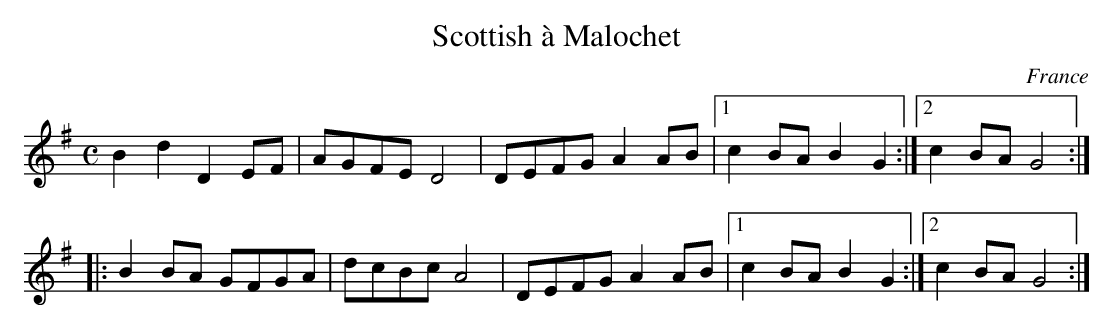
X:1
T:Scottish à Malochet
M:C
O:France
K:G major
B2d2D2EF|AGFED4|DEFGA2AB\
|1 c2BAB2G2:|2 c2BAG4::
B2BA GFGA|dcBcA4|DEFG A2AB\
|1c2BAB2G2:|2 c2BAG4:|
